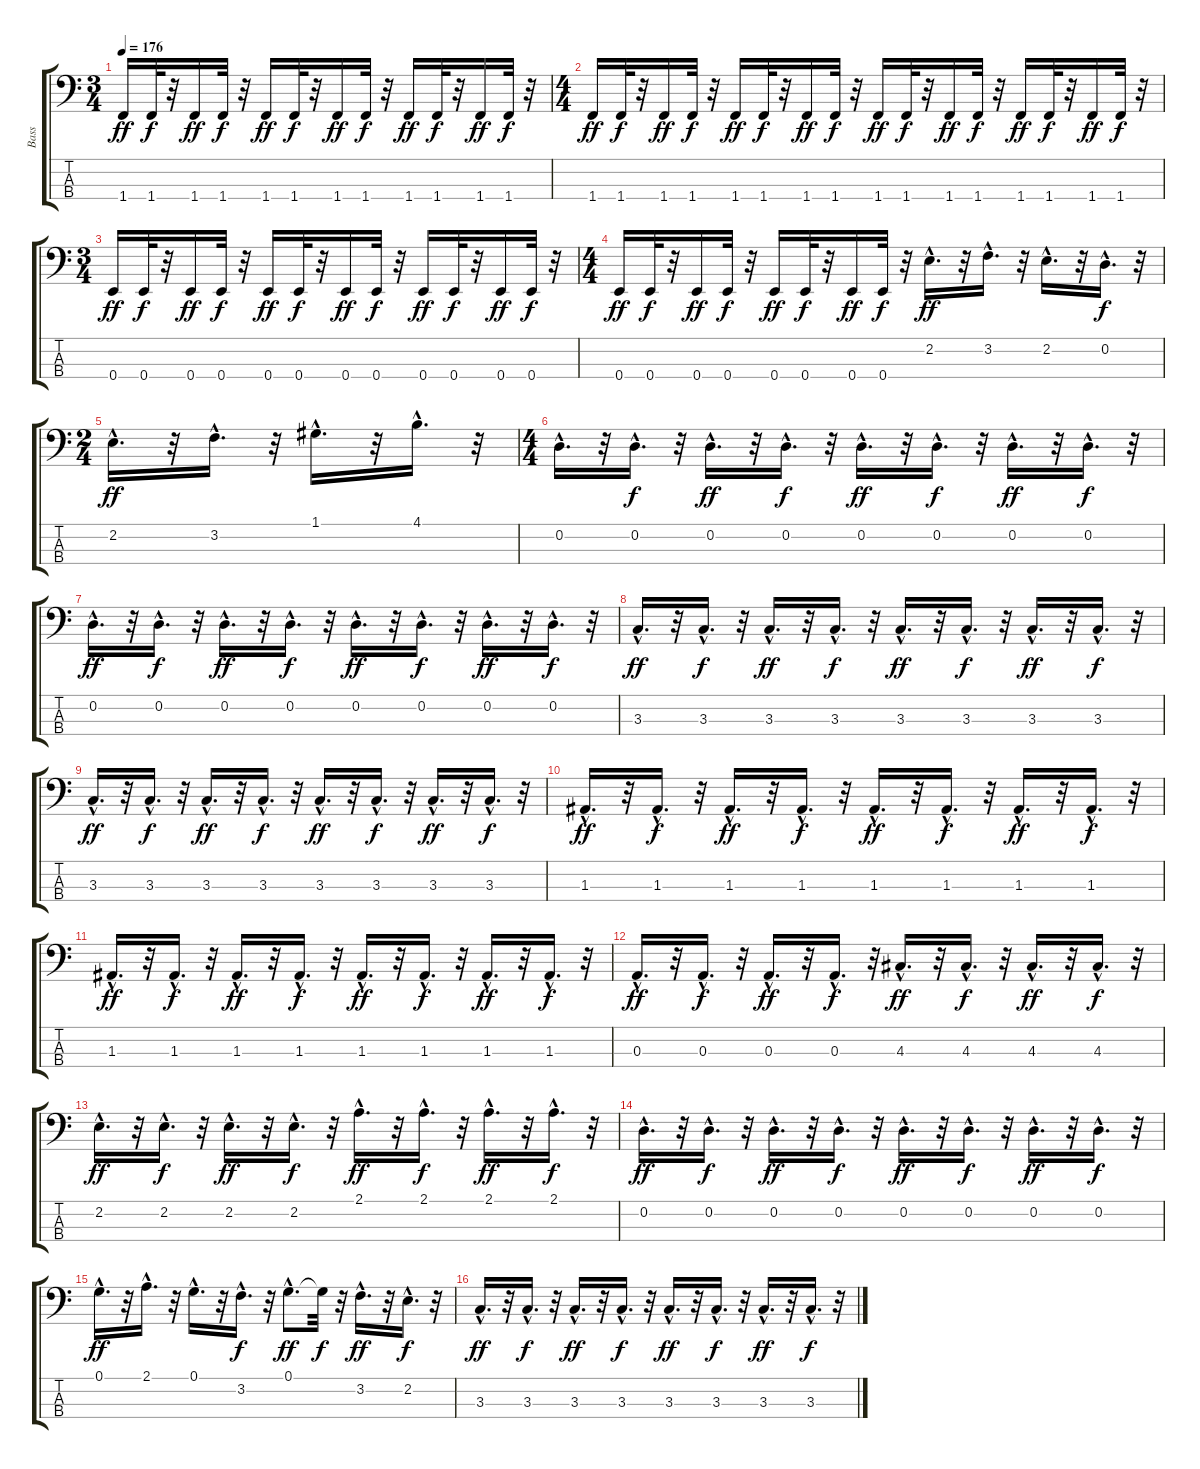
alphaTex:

\track ("Bass" "Bass") {instrument electricbassfinger}
\staff {score tabs}
\tuning (G2 D2 A1 E1) {hide}
\ts (3 4)
\tempo 176
\clef f4
\ks c
1.4.16{dy ff} 1.4.32{dy f} r.32 1.4.16{dy ff} 1.4.32{dy f} r.32 1.4.16{dy ff} 1.4.32{dy f} r.32 1.4.16{dy ff} 1.4.32{dy f} r.32 1.4.16{dy ff} 1.4.32{dy f} r.32 1.4.16{dy ff} 1.4.32{dy f} r.32 |
\ts (4 4)
1.4.16{dy ff} 1.4.32{dy f} r.32 1.4.16{dy ff} 1.4.32{dy f} r.32 1.4.16{dy ff} 1.4.32{dy f} r.32 1.4.16{dy ff} 1.4.32{dy f} r.32 1.4.16{dy ff} 1.4.32{dy f} r.32 1.4.16{dy ff} 1.4.32{dy f} r.32 1.4.16{dy ff} 1.4.32{dy f} r.32 1.4.16{dy ff} 1.4.32{dy f} r.32 |
\ts (3 4)
0.4.16{dy ff} 0.4.32{dy f} r.32 0.4.16{dy ff} 0.4.32{dy f} r.32 0.4.16{dy ff} 0.4.32{dy f} r.32 0.4.16{dy ff} 0.4.32{dy f} r.32 0.4.16{dy ff} 0.4.32{dy f} r.32 0.4.16{dy ff} 0.4.32{dy f} r.32 |
\ts (4 4)
0.4.16{dy ff} 0.4.32{dy f} r.32 0.4.16{dy ff} 0.4.32{dy f} r.32 0.4.16{dy ff} 0.4.32{dy f} r.32 0.4.16{dy ff} 0.4.32{dy f} r.32 2.2{hac}.16{d dy ff} r.32 3.2{hac}.16{d} r.32 2.2{hac}.16{d} r.32 0.2{hac}.16{d dy f} r.32 |
\ts (2 4)
2.2{hac}.16{d dy ff} r.32 3.2{hac}.16{d} r.32 1.1{hac}.16{d} r.32 4.1{hac}.16{d} r.32 |
\ts (4 4)
0.2{hac}.16{d} r.32 0.2{hac}.16{d dy f} r.32 0.2{hac}.16{d dy ff} r.32 0.2{hac}.16{d dy f} r.32 0.2{hac}.16{d dy ff} r.32 0.2{hac}.16{d dy f} r.32 0.2{hac}.16{d dy ff} r.32 0.2{hac}.16{d dy f} r.32 |
0.2{hac}.16{d dy ff} r.32 0.2{hac}.16{d dy f} r.32 0.2{hac}.16{d dy ff} r.32 0.2{hac}.16{d dy f} r.32 0.2{hac}.16{d dy ff} r.32 0.2{hac}.16{d dy f} r.32 0.2{hac}.16{d dy ff} r.32 0.2{hac}.16{d dy f} r.32 |
3.3{hac}.16{d dy ff} r.32 3.3{hac}.16{d dy f} r.32 3.3{hac}.16{d dy ff} r.32 3.3{hac}.16{d dy f} r.32 3.3{hac}.16{d dy ff} r.32 3.3{hac}.16{d dy f} r.32 3.3{hac}.16{d dy ff} r.32 3.3{hac}.16{d dy f} r.32 |
3.3{hac}.16{d dy ff} r.32 3.3{hac}.16{d dy f} r.32 3.3{hac}.16{d dy ff} r.32 3.3{hac}.16{d dy f} r.32 3.3{hac}.16{d dy ff} r.32 3.3{hac}.16{d dy f} r.32 3.3{hac}.16{d dy ff} r.32 3.3{hac}.16{d dy f} r.32 |
1.3{hac}.16{d dy ff} r.32 1.3{hac}.16{d dy f} r.32 1.3{hac}.16{d dy ff} r.32 1.3{hac}.16{d dy f} r.32 1.3{hac}.16{d dy ff} r.32 1.3{hac}.16{d dy f} r.32 1.3{hac}.16{d dy ff} r.32 1.3{hac}.16{d dy f} r.32 |
1.3{hac}.16{d dy ff} r.32 1.3{hac}.16{d dy f} r.32 1.3{hac}.16{d dy ff} r.32 1.3{hac}.16{d dy f} r.32 1.3{hac}.16{d dy ff} r.32 1.3{hac}.16{d dy f} r.32 1.3{hac}.16{d dy ff} r.32 1.3{hac}.16{d dy f} r.32 |
0.3{hac}.16{d dy ff} r.32 0.3{hac}.16{d dy f} r.32 0.3{hac}.16{d dy ff} r.32 0.3{hac}.16{d dy f} r.32 4.3{hac}.16{d dy ff} r.32 4.3{hac}.16{d dy f} r.32 4.3{hac}.16{d dy ff} r.32 4.3{hac}.16{d dy f} r.32 |
2.2{hac}.16{d dy ff} r.32 2.2{hac}.16{d dy f} r.32 2.2{hac}.16{d dy ff} r.32 2.2{hac}.16{d dy f} r.32 2.1{hac}.16{d dy ff} r.32 2.1{hac}.16{d dy f} r.32 2.1{hac}.16{d dy ff} r.32 2.1{hac}.16{d dy f} r.32 |
0.2{hac}.16{d dy ff} r.32 0.2{hac}.16{d dy f} r.32 0.2{hac}.16{d dy ff} r.32 0.2{hac}.16{d dy f} r.32 0.2{hac}.16{d dy ff} r.32 0.2{hac}.16{d dy f} r.32 0.2{hac}.16{d dy ff} r.32 0.2{hac}.16{d dy f} r.32 |
0.1{hac}.16{d dy ff} r.32 2.1{hac}.16{d} r.32 0.1{hac}.16{d} r.32 3.2{hac}.16{d dy f} r.32 0.1{hac}.8{d dy ff} 0.1{t}.32{dy f} r.32 3.2{hac}.16{d dy ff} r.32 2.2{hac}.16{d dy f} r.32 |
3.3{hac}.16{d dy ff} r.32 3.3{hac}.16{d dy f} r.32 3.3{hac}.16{d dy ff} r.32 3.3{hac}.16{d dy f} r.32 3.3{hac}.16{d dy ff} r.32 3.3{hac}.16{d dy f} r.32 3.3{hac}.16{d dy ff} r.32 3.3{hac}.16{d dy f} r.32
